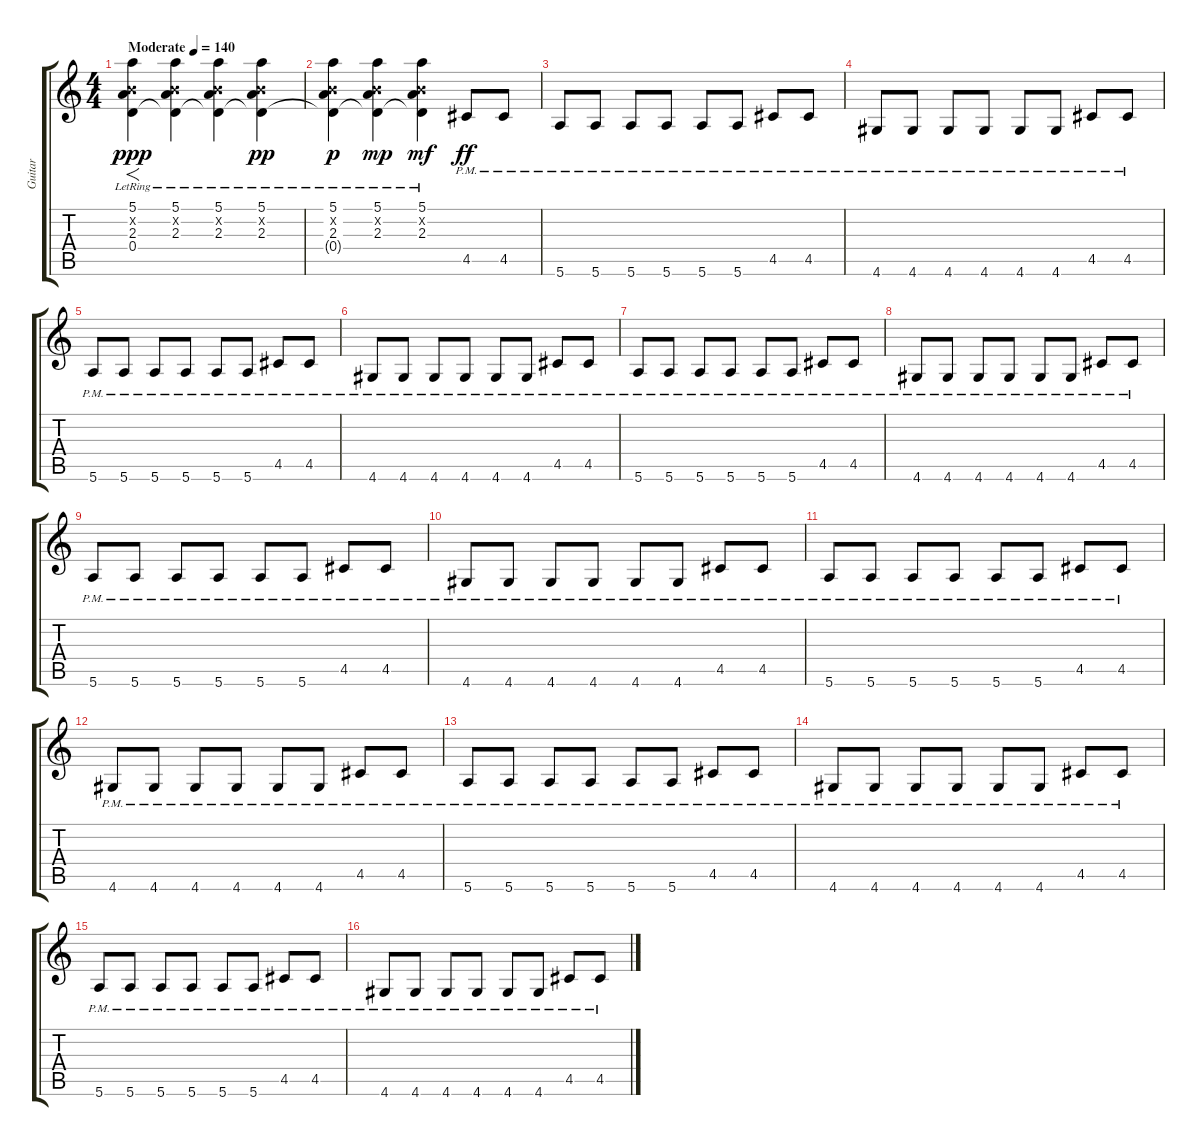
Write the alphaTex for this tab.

\track ("Guitar" "Guitar") {instrument distortionguitar}
\staff {score tabs}
\tuning (E4 B3 G3 D3 A2 E2) {hide}
\ts (4 4)
\tempo (140 "Moderate")
\clef g2
\ks c
(5.1{lr} 0.2{x} 2.3{lr} 0.4).4{f dy ppp instrument acousticguitarsteel} (5.1{lr} 0.2{x} 2.3{lr} 0.4{t}).4 (5.1{lr} 0.2{x} 2.3{lr} 0.4{t}).4 (5.1{lr} 0.2{x} 2.3{lr} 0.4{t}).4{dy pp} |
(5.1{lr} 0.2{x} 2.3{lr} 0.4{t}).4{dy p} (5.1{lr} 0.2{x} 2.3{lr} 0.4{t}).4{dy mp} (5.1{lr} 0.2{x} 2.3{lr} 0.4{t}).4{dy mf} 4.5{pm}.8{dy ff instrument distortionguitar} 4.5{pm}.8 |
5.6{pm}.8 5.6{pm}.8 5.6{pm}.8 5.6{pm}.8 5.6{pm}.8 5.6{pm}.8 4.5{pm}.8 4.5{pm}.8 |
4.6{pm}.8 4.6{pm}.8 4.6{pm}.8 4.6{pm}.8 4.6{pm}.8 4.6{pm}.8 4.5{pm}.8 4.5{pm}.8 |
5.6{pm}.8 5.6{pm}.8 5.6{pm}.8 5.6{pm}.8 5.6{pm}.8 5.6{pm}.8 4.5{pm}.8 4.5{pm}.8 |
4.6{pm}.8 4.6{pm}.8 4.6{pm}.8 4.6{pm}.8 4.6{pm}.8 4.6{pm}.8 4.5{pm}.8 4.5{pm}.8 |
5.6{pm}.8 5.6{pm}.8 5.6{pm}.8 5.6{pm}.8 5.6{pm}.8 5.6{pm}.8 4.5{pm}.8 4.5{pm}.8 |
4.6{pm}.8 4.6{pm}.8 4.6{pm}.8 4.6{pm}.8 4.6{pm}.8 4.6{pm}.8 4.5{pm}.8 4.5{pm}.8 |
5.6{pm}.8 5.6{pm}.8 5.6{pm}.8 5.6{pm}.8 5.6{pm}.8 5.6{pm}.8 4.5{pm}.8 4.5{pm}.8 |
4.6{pm}.8 4.6{pm}.8 4.6{pm}.8 4.6{pm}.8 4.6{pm}.8 4.6{pm}.8 4.5{pm}.8 4.5{pm}.8 |
5.6{pm}.8 5.6{pm}.8 5.6{pm}.8 5.6{pm}.8 5.6{pm}.8 5.6{pm}.8 4.5{pm}.8 4.5{pm}.8 |
4.6{pm}.8 4.6{pm}.8 4.6{pm}.8 4.6{pm}.8 4.6{pm}.8 4.6{pm}.8 4.5{pm}.8 4.5{pm}.8 |
5.6{pm}.8 5.6{pm}.8 5.6{pm}.8 5.6{pm}.8 5.6{pm}.8 5.6{pm}.8 4.5{pm}.8 4.5{pm}.8 |
4.6{pm}.8 4.6{pm}.8 4.6{pm}.8 4.6{pm}.8 4.6{pm}.8 4.6{pm}.8 4.5{pm}.8 4.5{pm}.8 |
5.6{pm}.8 5.6{pm}.8 5.6{pm}.8 5.6{pm}.8 5.6{pm}.8 5.6{pm}.8 4.5{pm}.8 4.5{pm}.8 |
4.6{pm}.8 4.6{pm}.8 4.6{pm}.8 4.6{pm}.8 4.6{pm}.8 4.6{pm}.8 4.5{pm}.8 4.5{pm}.8
